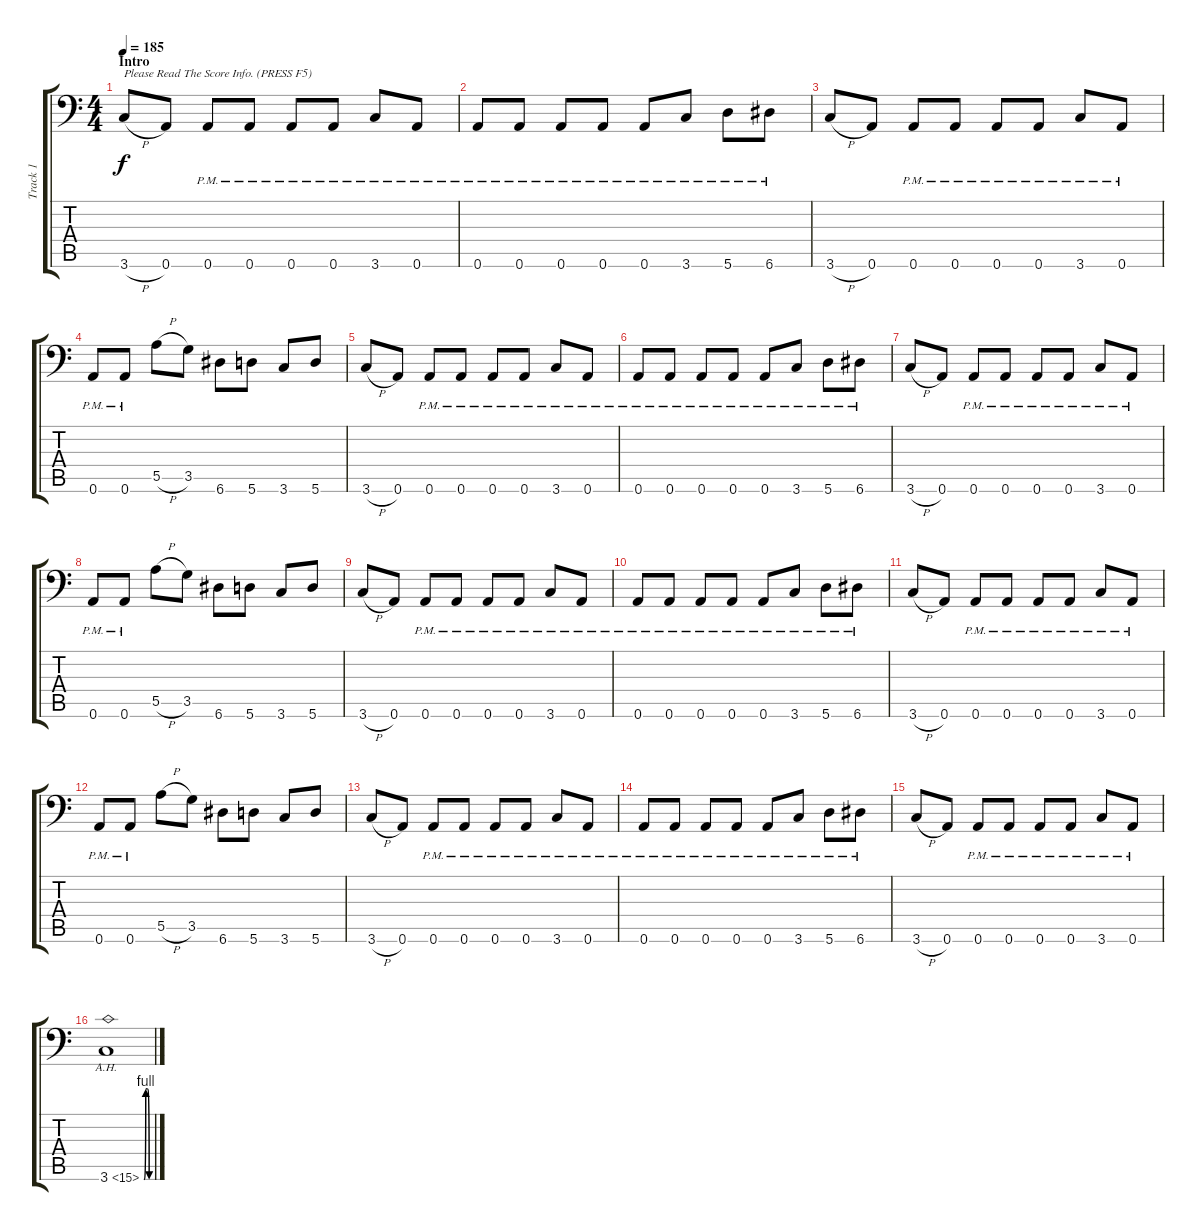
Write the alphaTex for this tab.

\track ("Track 1" "Track 1") {instrument distortionguitar}
\staff {score tabs}
\tuning (B3 Gb3 D3 A2 E2 A1) {hide}
\ts (4 4)
\section ("" "Intro")
\tempo 185
\clef f4
\ks c
3.6{h}.8{txt "Please Read The Score Info. (PRESS F5)" dy f instrument distortionguitar} 0.6.8 0.6{pm}.8 0.6{pm}.8 0.6{pm}.8 0.6{pm}.8 3.6{pm}.8 0.6{pm}.8 |
0.6{pm}.8 0.6{pm}.8 0.6{pm}.8 0.6{pm}.8 0.6{pm}.8 3.6{pm}.8 5.6{pm}.8 6.6{pm}.8 |
3.6{h}.8 0.6.8 0.6{pm}.8 0.6{pm}.8 0.6{pm}.8 0.6{pm}.8 3.6{pm}.8 0.6{pm}.8 |
0.6{pm}.8 0.6{pm}.8 5.5{h}.8 3.5.8 6.6.8 5.6.8 3.6.8 5.6.8 |
3.6{h}.8 0.6.8 0.6{pm}.8 0.6{pm}.8 0.6{pm}.8 0.6{pm}.8 3.6{pm}.8 0.6{pm}.8 |
0.6{pm}.8 0.6{pm}.8 0.6{pm}.8 0.6{pm}.8 0.6{pm}.8 3.6{pm}.8 5.6{pm}.8 6.6{pm}.8 |
3.6{h}.8 0.6.8 0.6{pm}.8 0.6{pm}.8 0.6{pm}.8 0.6{pm}.8 3.6{pm}.8 0.6{pm}.8 |
0.6{pm}.8 0.6{pm}.8 5.5{h}.8 3.5.8 6.6.8 5.6.8 3.6.8 5.6.8 |
3.6{h}.8 0.6.8 0.6{pm}.8 0.6{pm}.8 0.6{pm}.8 0.6{pm}.8 3.6{pm}.8 0.6{pm}.8 |
0.6{pm}.8 0.6{pm}.8 0.6{pm}.8 0.6{pm}.8 0.6{pm}.8 3.6{pm}.8 5.6{pm}.8 6.6{pm}.8 |
3.6{h}.8 0.6.8 0.6{pm}.8 0.6{pm}.8 0.6{pm}.8 0.6{pm}.8 3.6{pm}.8 0.6{pm}.8 |
0.6{pm}.8 0.6{pm}.8 5.5{h}.8 3.5.8 6.6.8 5.6.8 3.6.8 5.6.8 |
3.6{h}.8 0.6.8 0.6{pm}.8 0.6{pm}.8 0.6{pm}.8 0.6{pm}.8 3.6{pm}.8 0.6{pm}.8 |
0.6{pm}.8 0.6{pm}.8 0.6{pm}.8 0.6{pm}.8 0.6{pm}.8 3.6{pm}.8 5.6{pm}.8 6.6{pm}.8 |
3.6{h}.8 0.6.8 0.6{pm}.8 0.6{pm}.8 0.6{pm}.8 0.6{pm}.8 3.6{pm}.8 0.6{pm}.8 |
3.6{be (custom 0 0 15 4 30 4 45 0 60 0) ah 12}.1
